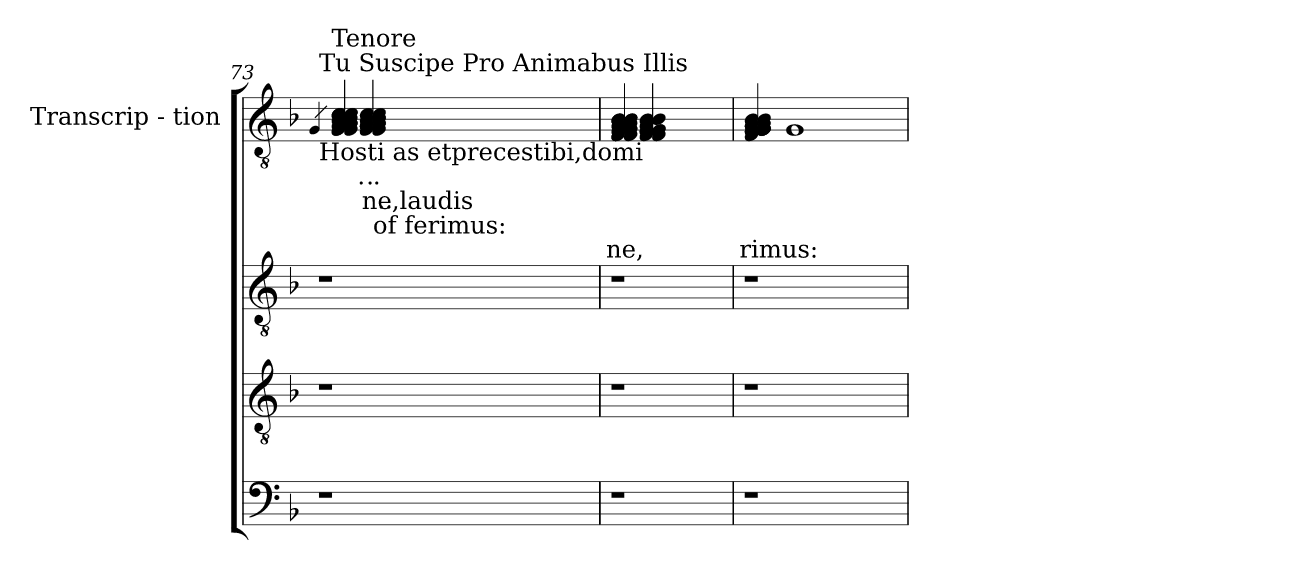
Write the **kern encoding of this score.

**kern	**kern	**kern	**kern	**text
*part4	*part3	*part2	*part1	*part1
*staff4	*staff3	*staff2	*staff1	*staff1
*	*	*	*I"Transcrip - tion	*
*	*	*	*I'Transcrip - tion	*
!!LO:LB:g=z
*clefF4	*clefGv2	*clefGv2	*clefGv2	*
*k[b-]	*k[b-]	*k[b-]	*k[b-]	*
*F:	*F:	*F:	*F:	*
=73	=73	=73	=73	=73
*	*	*	*^	*
*	*	*	*	*^	*
*	*	*	*	*	*^	*
!	!	!	!LO:TX:a:t=Tu Suscipe Pro Animabus Illis	!	!	!	!
!	!	!	!LO:TX:b:t=Hosti as etprecestibi,domi	!	!	!	!
1r	1r	1r	48ryy	48ryy	48ryy	48ryy	.
.	.	.	.	.	4qG/	.	.
!	!	!	!LO:TX:a:t=Tenore	!	!	!	!
!	!	!	!	!LO:N:n=1:head=solid	!	!	!
!	!	!	!	!LO:N:n=2:head=solid	!	!	!
!	!	!	!	!LO:N:n=3:head=solid	!	!	!
!	!	!	!	!LO:N:n=4:head=solid	!	!	!
!	!	!	!	!LO:N:n=5:head=solid	!	!	!
!	!	!	!	!LO:N:n=6:head=solid	!	!	!
!	!	!	!	!LO:N:n=7:head=solid	!	!	!
!	!	!	!	!LO:N:n=8:head=solid	!	!	!
!	!	!	!	!LO:N:n=9:head=solid	!	!	!
!	!	!	!	!LO:N:n=10:head=solid	!	!	!
!	!	!	!	!LO:N:n=11:head=solid	!	!	!
!	!	!	!	!LO:N:n=12:head=solid	!	!LO:N:n=1:head=solid	!
!	!	!	!	!	!	!LO:N:n=2:head=solid	!
!	!	!	!	!	!	!LO:N:n=3:head=solid	!
!	!	!	!	!	!	!LO:N:n=4:head=solid	!
!	!	!	!	!	!	!LO:N:n=5:head=solid	!
!	!	!	!	!	!	!LO:N:n=6:head=solid	!
!	!	!	!	!	!	!LO:N:n=7:head=solid	!
!	!	!	!	!	!	!LO:N:n=8:head=solid	!
!	!	!	!	!	!	!LO:N:n=9:head=solid	!
!	!	!	!	!	!	!LO:N:n=10:head=solid	!
!	!	!	!	!	!	!LO:N:n=11:head=solid	!
!	!	!	!	!	!	!LO:N:n=12:head=solid	!
.	.	.	96%11ryy	4G/ 4G/ 4G/ 4A/ 4A/ 4A/ 4B-/ 4B-/ 4c/ 4c/ 4c/ 4c/	48%35ryy	4G/ 4G/ 4A/ 4A/ 4A/ 4A/ 4A/ 4B-/ 4B-/ 4B-/ 4c/ 4c/	.
!	!	!	!LO:TX:b:t=.	!	!	!	!
.	.	.	48ryy	.	.	.	.
!	!	!	!LO:TX:b:t=ne,laudis	!	!	!	!
.	.	.	48ryy	.	.	.	.
!	!	!	!LO:TX:b:t=.	!	!	!	!
.	.	.	32ryy	.	.	.	.
!	!	!	!LO:TX:b:t=.	!	!	!	!
!	!	!	!LO:TX:b:t=of ferimus&colon;	!	!	!	!
.	.	.	48ryy	.	.	.	.
!	!	!	!LO:TX:b:t=..	!	!	!	!
.	.	.	48%35ryy	.	.	.	.
.	.	.	.	48%35ryy	.	48%35ryy	.
.	.	.	.	.	4ryy	.	.
.	.	.	24ryy	.	.	.	.
*	*	*	*v	*v	*v	*v	*
!!LO:LB:g=z
=74	=74	=74	=74	=74
!	!	!	!	!LO:LY:b
*	*	*	*^	*
!	!	!	!	!	!LO:LY:b
1r	1r	1r	((4F/ 4F/ 4F/ 4G/ 4G/ 4G/ 4A/ 4A/ 4B-/ 4B-/ 4B-/ 4B-/	(<4F/ 4F/ 4G/ 4G/ 4G/ 4G/ 4A/ 4B-/ 4B-/)	ne,
.	.	.	2.ryy	2.ryy	.
!!LO:LB:g=z
=75	=75	=75	=75	=75	=75
!	!	!	!	!	!LO:LY:b
*	*	*	*v	*v	*
1r	1r	1r	(<(4F/ 4G/ 4G/ 4G/ 4G/ 4G/ 4A/ 4A/ 4A/ 4B-/ 4B-/	rimus:
.	.	.	1G	.
4ryy	4ryy	4ryy	.	.
=	=	=	=	=
*-	*-	*-	*-	*-
